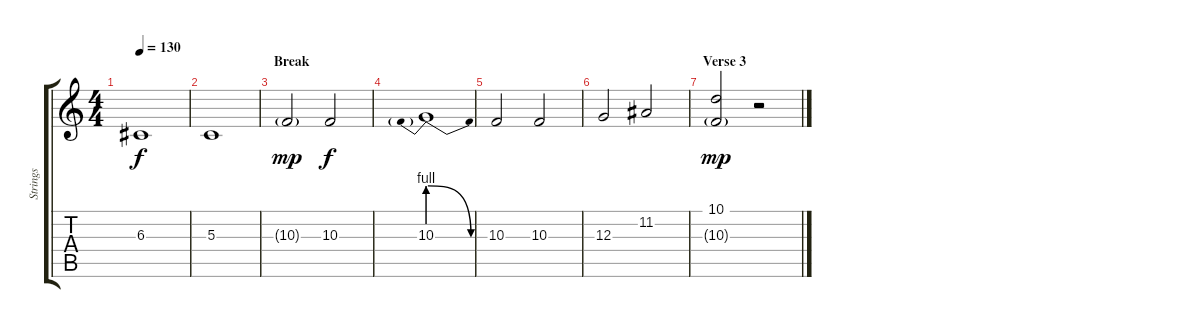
\track ("Strings" "Strings") {instrument violin}
\staff {score tabs}
\tuning (E4 B3 G3 D3 A2 E2) {hide}
\ts (4 4)
\tempo 130
\clef g2
\ks c
6.3.1{dy f} |
5.3.1 |
\section ("" "Break")
10.3{g}.2{dy mp} 10.3.2{dy f} |
10.3{be (prebendrelease 0 4 60 0)}.1 |
10.3.2 10.3.2 |
12.3.2 11.2.2 |
\section ("" "Verse 3")
(10.1 10.3{g}).2{dy mp} r.2
